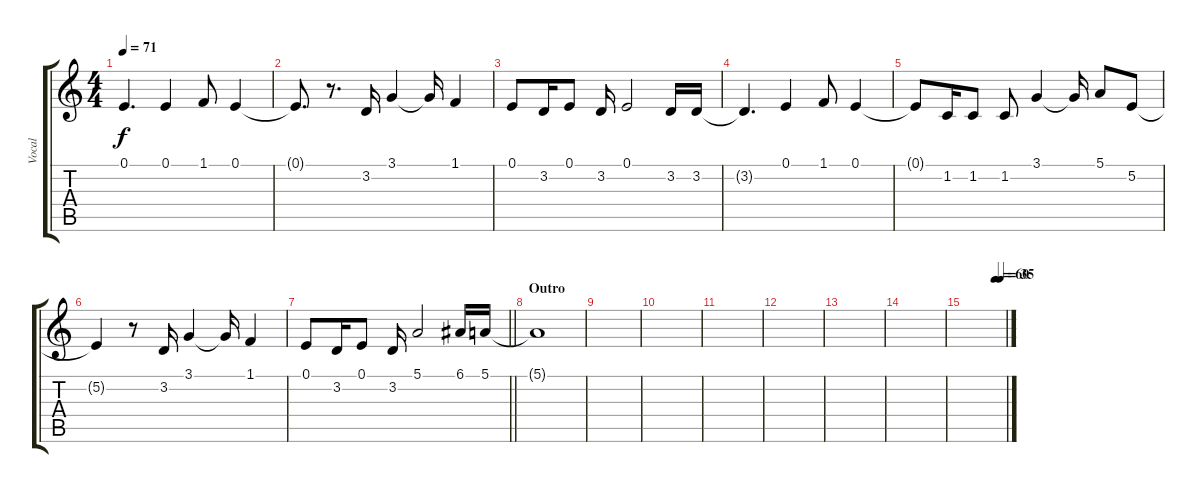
\track ("Vocal" "Vocal") {instrument lead6voice}
\staff {score tabs}
\tuning (E4 B3 G3 D3 A2 D2) {hide}
\ts (4 4)
\tempo 71
\clef g2
\ks c
0.1.4{d dy f} 0.1.4 1.1.8 0.1.4 |
0.1{t}.8{d} r.8{d} 3.2.16 3.1.4 3.1{t}.16 1.1.4 |
0.1.8 3.2.16 0.1.8 3.2.16 0.1.2 3.2.16 3.2.16 |
3.2{t}.4{d} 0.1.4 1.1.8 0.1.4 |
0.1{t}.8 1.2.16 1.2.8 1.2.8 3.1.4 3.1{t}.16 5.1.8 5.2.8 |
5.2{t}.4 r.8 3.2.16 3.1.4 3.1{t}.16 1.1.4 |
\barLineRight lightlight
0.1.8 3.2.16 0.1.8 3.2.16 5.1.2 6.1.16 5.1.16 |
\section ("" "Outro")
5.1{t}.1 |
|
|
|
|
|
|
\tempo (60 0.75)
\tempo (35 0.875)
